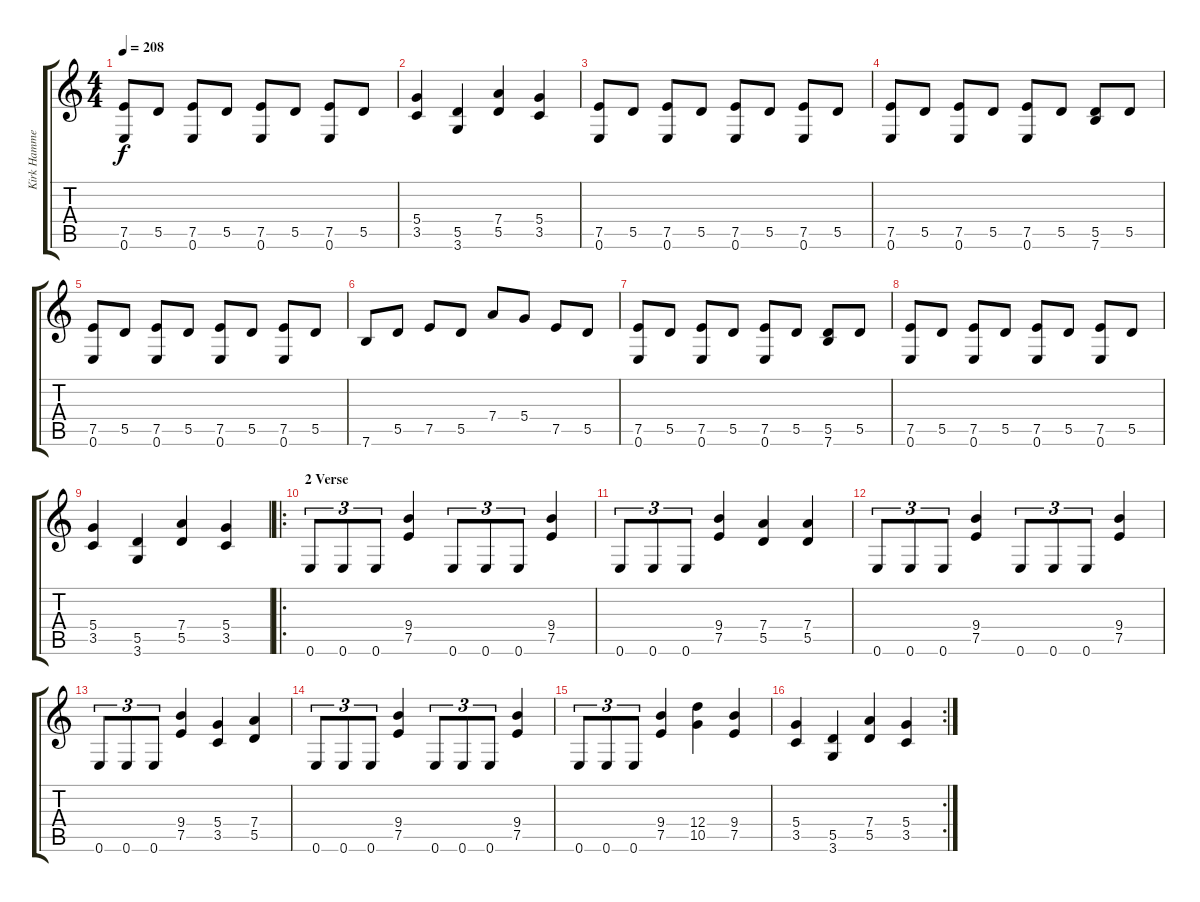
\track ("Kirk Hammet (Guitar 2)" "Kirk Hamme") {instrument distortionguitar}
\staff {score tabs}
\tuning (E4 B3 G3 D3 A2 E2) {hide}
\ts (4 4)
\tempo 208
\clef g2
\ks c
(7.5 0.6).8{dy f} 5.5.8 (7.5 0.6).8 5.5.8 (7.5 0.6).8 5.5.8 (7.5 0.6).8 5.5.8 |
(5.4 3.5).4 (5.5 3.6).4 (7.4 5.5).4 (5.4 3.5).4 |
(7.5 0.6).8 5.5.8 (7.5 0.6).8 5.5.8 (7.5 0.6).8 5.5.8 (7.5 0.6).8 5.5.8 |
(7.5 0.6).8 5.5.8 (7.5 0.6).8 5.5.8 (7.5 0.6).8 5.5.8 (5.5 7.6).8 5.5.8 |
(7.5 0.6).8 5.5.8 (7.5 0.6).8 5.5.8 (7.5 0.6).8 5.5.8 (7.5 0.6).8 5.5.8 |
7.6.8 5.5.8 7.5.8 5.5.8 7.4.8 5.4.8 7.5.8 5.5.8 |
(7.5 0.6).8 5.5.8 (7.5 0.6).8 5.5.8 (7.5 0.6).8 5.5.8 (5.5 7.6).8 5.5.8 |
(7.5 0.6).8 5.5.8 (7.5 0.6).8 5.5.8 (7.5 0.6).8 5.5.8 (7.5 0.6).8 5.5.8 |
(5.4 3.5).4 (5.5 3.6).4 (7.4 5.5).4 (5.4 3.5).4 |
\ro
\section ("" "2 Verse")
0.6.8{tu (3 2)} 0.6.8{tu (3 2)} 0.6.8{tu (3 2)} (9.4 7.5).4 0.6.8{tu (3 2)} 0.6.8{tu (3 2)} 0.6.8{tu (3 2)} (9.4 7.5).4 |
0.6.8{tu (3 2)} 0.6.8{tu (3 2)} 0.6.8{tu (3 2)} (9.4 7.5).4 (7.4 5.5).4 (7.4 5.5).4 |
0.6.8{tu (3 2)} 0.6.8{tu (3 2)} 0.6.8{tu (3 2)} (9.4 7.5).4 0.6.8{tu (3 2)} 0.6.8{tu (3 2)} 0.6.8{tu (3 2)} (9.4 7.5).4 |
0.6.8{tu (3 2)} 0.6.8{tu (3 2)} 0.6.8{tu (3 2)} (9.4 7.5).4 (5.4 3.5).4 (7.4 5.5).4 |
0.6.8{tu (3 2)} 0.6.8{tu (3 2)} 0.6.8{tu (3 2)} (9.4 7.5).4 0.6.8{tu (3 2)} 0.6.8{tu (3 2)} 0.6.8{tu (3 2)} (9.4 7.5).4 |
0.6.8{tu (3 2)} 0.6.8{tu (3 2)} 0.6.8{tu (3 2)} (9.4 7.5).4 (12.4 10.5).4 (9.4 7.5).4 |
\rc 2
(5.4 3.5).4 (5.5 3.6).4 (7.4 5.5).4 (5.4 3.5).4
